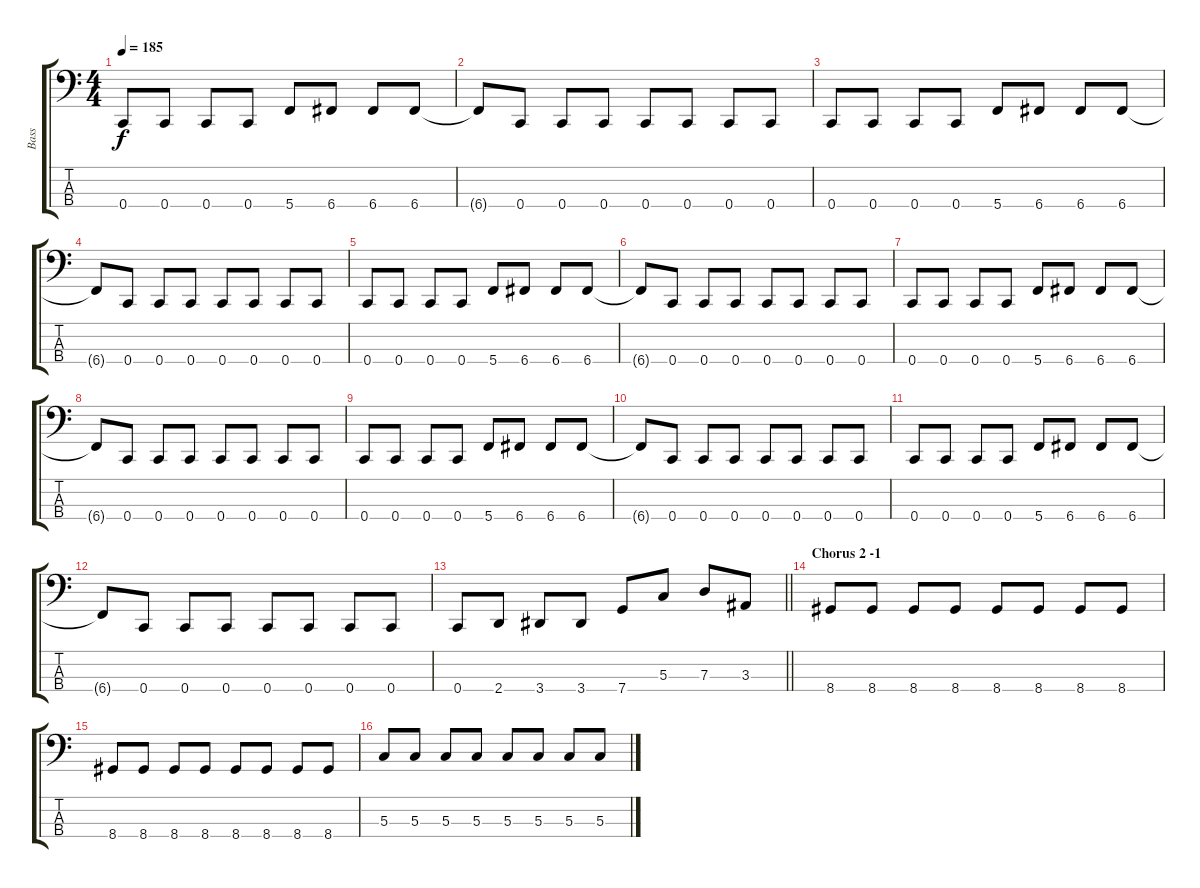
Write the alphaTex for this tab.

\track ("Bass" "Bass") {instrument electricbasspick}
\staff {score tabs}
\tuning (F2 C2 G1 C1) {hide}
\ts (4 4)
\tempo 185
\clef f4
\ks c
0.4.8{dy f} 0.4.8 0.4.8 0.4.8 5.4.8 6.4.8 6.4.8 6.4.8 |
6.4{t}.8 0.4.8 0.4.8 0.4.8 0.4.8 0.4.8 0.4.8 0.4.8 |
0.4.8 0.4.8 0.4.8 0.4.8 5.4.8 6.4.8 6.4.8 6.4.8 |
6.4{t}.8 0.4.8 0.4.8 0.4.8 0.4.8 0.4.8 0.4.8 0.4.8 |
0.4.8 0.4.8 0.4.8 0.4.8 5.4.8 6.4.8 6.4.8 6.4.8 |
6.4{t}.8 0.4.8 0.4.8 0.4.8 0.4.8 0.4.8 0.4.8 0.4.8 |
0.4.8 0.4.8 0.4.8 0.4.8 5.4.8 6.4.8 6.4.8 6.4.8 |
6.4{t}.8 0.4.8 0.4.8 0.4.8 0.4.8 0.4.8 0.4.8 0.4.8 |
0.4.8 0.4.8 0.4.8 0.4.8 5.4.8 6.4.8 6.4.8 6.4.8 |
6.4{t}.8 0.4.8 0.4.8 0.4.8 0.4.8 0.4.8 0.4.8 0.4.8 |
0.4.8 0.4.8 0.4.8 0.4.8 5.4.8 6.4.8 6.4.8 6.4.8 |
6.4{t}.8 0.4.8 0.4.8 0.4.8 0.4.8 0.4.8 0.4.8 0.4.8 |
\barLineRight lightlight
0.4.8 2.4.8 3.4.8 3.4.8 7.4.8 5.3.8 7.3.8 3.3.8 |
\section ("" "Chorus 2 -1")
8.4.8 8.4.8 8.4.8 8.4.8 8.4.8 8.4.8 8.4.8 8.4.8 |
8.4.8 8.4.8 8.4.8 8.4.8 8.4.8 8.4.8 8.4.8 8.4.8 |
5.3.8 5.3.8 5.3.8 5.3.8 5.3.8 5.3.8 5.3.8 5.3.8
